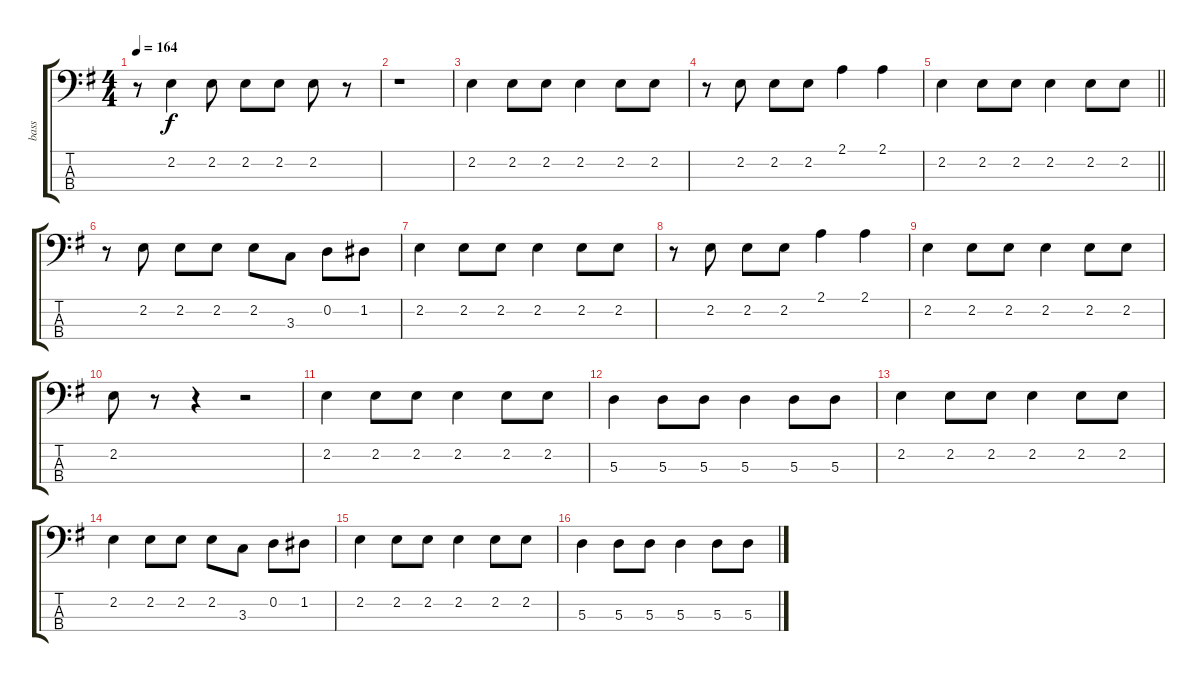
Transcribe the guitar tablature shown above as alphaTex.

\track ("bass" "bass") {instrument electricbassfinger}
\staff {score tabs}
\tuning (G2 D2 A1 E1) {hide}
\ts (4 4)
\tempo 164
\clef f4
\ks g
r.8{dy f} 2.2.4 2.2.8 2.2.8 2.2.8 2.2.8 r.8 |
r.1 |
2.2.4 2.2.8 2.2.8 2.2.4 2.2.8 2.2.8 |
r.8 2.2.8 2.2.8 2.2.8 2.1.4 2.1.4 |
\barLineRight lightlight
2.2.4 2.2.8 2.2.8 2.2.4 2.2.8 2.2.8 |
r.8 2.2.8 2.2.8 2.2.8 2.2.8 3.3.8 0.2.8 1.2.8 |
2.2.4 2.2.8 2.2.8 2.2.4 2.2.8 2.2.8 |
r.8 2.2.8 2.2.8 2.2.8 2.1.4 2.1.4 |
2.2.4 2.2.8 2.2.8 2.2.4 2.2.8 2.2.8 |
2.2.8 r.8 r.4 r.2 |
2.2.4 2.2.8 2.2.8 2.2.4 2.2.8 2.2.8 |
5.3.4 5.3.8 5.3.8 5.3.4 5.3.8 5.3.8 |
2.2.4 2.2.8 2.2.8 2.2.4 2.2.8 2.2.8 |
2.2.4 2.2.8 2.2.8 2.2.8 3.3.8 0.2.8 1.2.8 |
2.2.4 2.2.8 2.2.8 2.2.4 2.2.8 2.2.8 |
5.3.4 5.3.8 5.3.8 5.3.4 5.3.8 5.3.8
